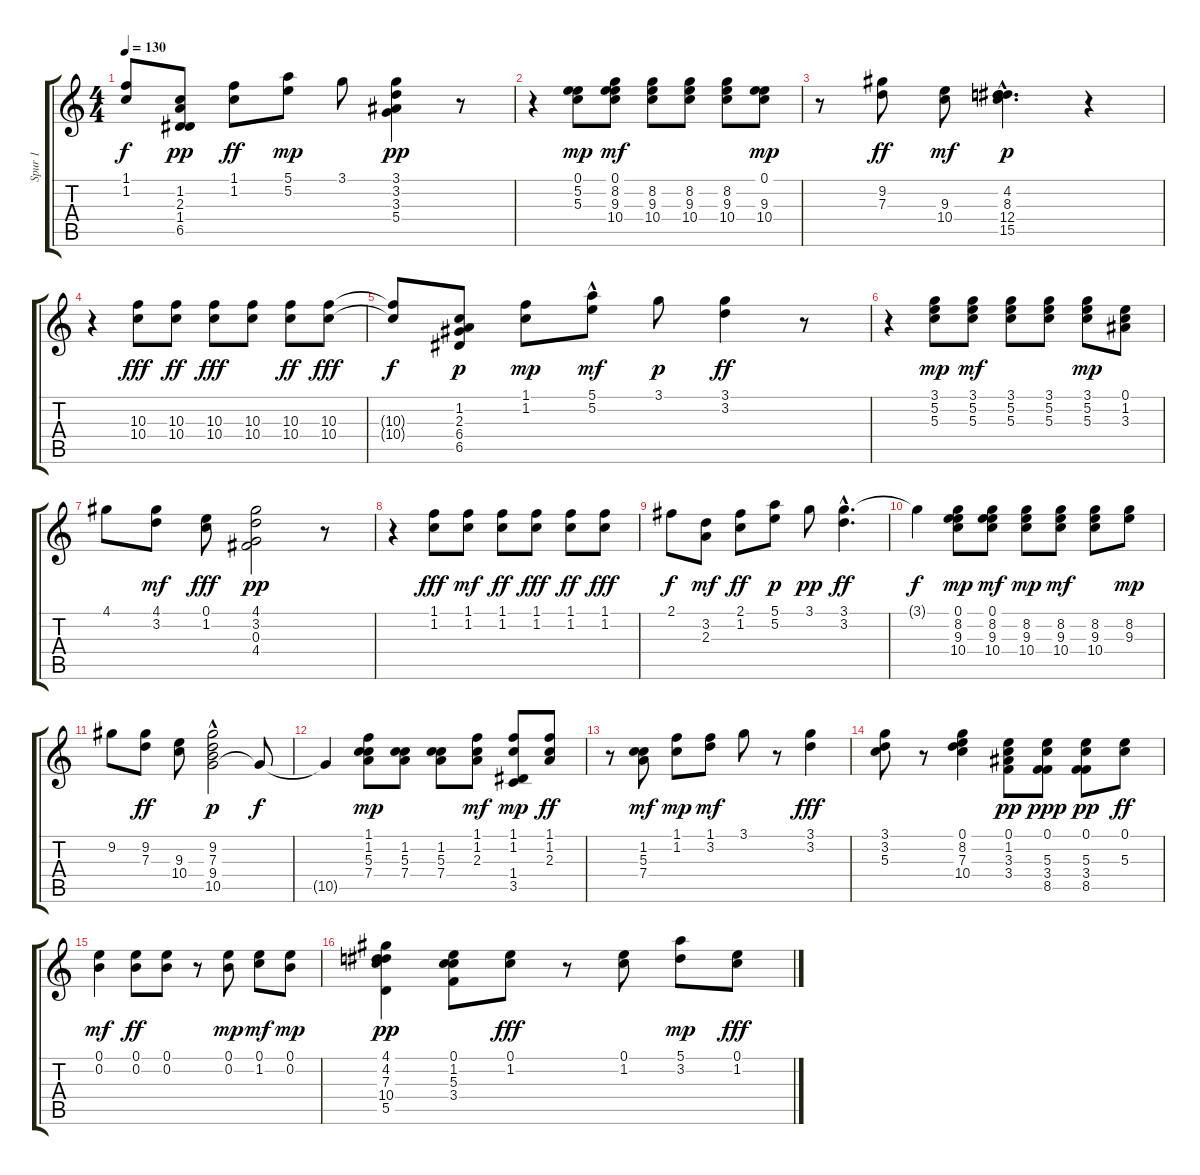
\track ("Spur 1" "Spur 1") {instrument acousticguitarsteel}
\staff {score tabs}
\tuning (E4 B3 G3 D3 A2 E2) {hide}
\ts (4 4)
\tempo 130
\clef g2
\ks c
(1.1{t} 1.2{t}).8{dy f} (1.2 2.3 1.4 6.5).8{dy pp} (1.1 1.2).8{dy ff} (5.1 5.2).8{dy mp} 3.1.8 (3.1 3.2 3.3 5.4).4{dy pp} r.8 |
r.4 (0.1 5.2 5.3).8{dy mp} (0.1 8.2 9.3 10.4).8{dy mf} (8.2 9.3 10.4).8 (8.2 9.3 10.4).8 (8.2 9.3 10.4).8 (0.1 9.3 10.4).8{dy mp} |
r.8 (9.2 7.3).8{dy ff} (9.3 10.4).8{dy mf} (4.2 8.3 12.4{hac} 15.5).4{d dy p} r.4 |
r.4 (10.3 10.4).8{dy fff} (10.3 10.4).8{dy ff} (10.3 10.4).8{dy fff} (10.3 10.4).8 (10.3 10.4).8{dy ff} (10.3 10.4).8{dy fff} |
(10.3{t} 10.4{t}).8{dy f} (1.2 2.3 6.4 6.5).8{dy p} (1.1 1.2).8{dy mp} (5.1 5.2{hac}).8{dy mf} 3.1.8{dy p} (3.1 3.2).4{dy ff} r.8 |
r.4 (3.1 5.2 5.3).8{dy mp} (3.1 5.2 5.3).8{dy mf} (3.1 5.2 5.3).8 (3.1 5.2 5.3).8 (3.1 5.2 5.3).8{dy mp} (0.1 1.2 3.3).8 |
4.1.8 (4.1 3.2).8{dy mf} (0.1 1.2).8{dy fff} (4.1 3.2 0.3 4.4).2{dy pp} r.8 |
r.4 (1.1 1.2).8{dy fff} (1.1 1.2).8{dy mf} (1.1 1.2).8{dy ff} (1.1 1.2).8{dy fff} (1.1 1.2).8{dy ff} (1.1 1.2).8{dy fff} |
2.1.8{dy f} (3.2 2.3).8{dy mf} (2.1 1.2).8{dy ff} (5.1 5.2).8{dy p} 3.1.8{dy pp} (3.1{hac} 3.2).4{d dy ff} |
3.1{t}.4{dy f} (0.1 8.2 9.3 10.4).8{dy mp} (0.1 8.2 9.3 10.4).8{dy mf} (8.2 9.3 10.4).8{dy mp} (8.2 9.3 10.4).8{dy mf} (8.2 9.3 10.4).8 (8.2 9.3).8{dy mp} |
9.2.8 (9.2 7.3).8{dy ff} (9.3 10.4).8 (9.2 7.3{hac} 9.4{hac} 10.5).2{dy p} 10.5{t}.8{dy f} |
10.5{t}.4 (1.1 1.2 5.3 7.4).8{dy mp} (1.2 5.3 7.4).8 (1.2 5.3 7.4).8 (1.1 1.2 2.3).8{dy mf} (1.1 1.2 1.4 3.5).8{dy mp} (1.1 1.2 2.3).8{dy ff} |
r.8 (1.2 5.3 7.4).8{dy mf} (1.1 1.2).8{dy mp} (1.1 3.2).8{dy mf} 3.1.8 r.8 (3.1 3.2).4{dy fff} |
(3.1 3.2 5.3).8 r.8 (0.1 8.2 7.3 10.4).4 (0.1 1.2 3.3 3.4).8{dy pp} (0.1 5.3 3.4 8.5).8{dy ppp} (0.1 5.3 3.4 8.5).8{dy pp} (0.1 5.3).8{dy ff} |
(0.1 0.2).4{dy mf} (0.1 0.2).8{dy ff} (0.1 0.2).8 r.8 (0.1 0.2).8{dy mp} (0.1 1.2).8{dy mf} (0.1 0.2).8{dy mp} |
(4.1 4.2 7.3 10.4 5.5).4{dy pp} (0.1 1.2 5.3 3.4).8 (0.1 1.2).8{dy fff} r.8 (0.1 1.2).8 (5.1 3.2).8{dy mp} (0.1 1.2).8{dy fff}
